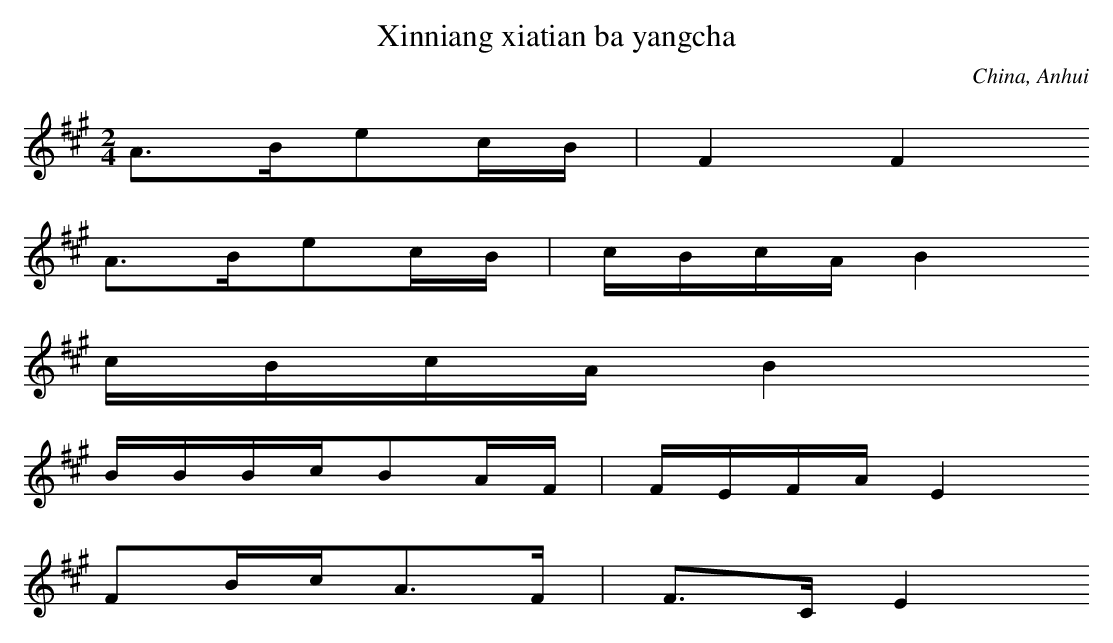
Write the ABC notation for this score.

X:1
T: Xinniang xiatian ba yangcha
O: China, Anhui
M: 2/4
L: 1/16
K: A
A3Be2cB | F4F4
A3Be2cB | cBcAB4
cBcAB4
BBBcB2AF | FEFAE4
F2BcA3F | F3CE4
